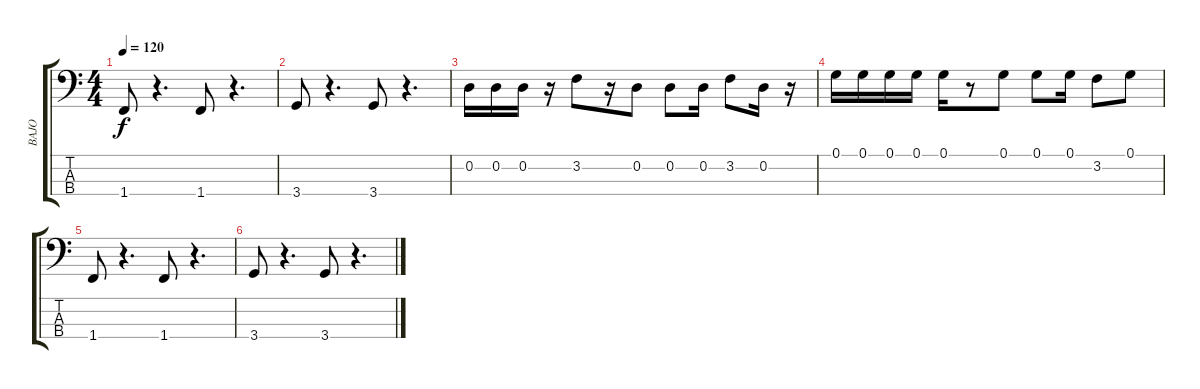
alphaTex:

\track ("BAJO" "BAJO") {instrument synthbass1}
\staff {score tabs}
\tuning (G2 D2 A1 E1) {hide}
\ts (4 4)
\tempo 120
\clef f4
\ks c
1.4.8{dy f} r.4{d} 1.4.8 r.4{d} |
3.4.8 r.4{d} 3.4.8 r.4{d} |
0.2.16 0.2.16 0.2.16 r.16 3.2.8 r.16 0.2.8 0.2.8 0.2.16 3.2.8 0.2.16 r.16 |
0.1.16 0.1.16 0.1.16 0.1.16 0.1.16 r.8 0.1.8 0.1.8 0.1.16 3.2.8 0.1.8 |
1.4.8 r.4{d} 1.4.8 r.4{d} |
3.4.8 r.4{d} 3.4.8 r.4{d}
